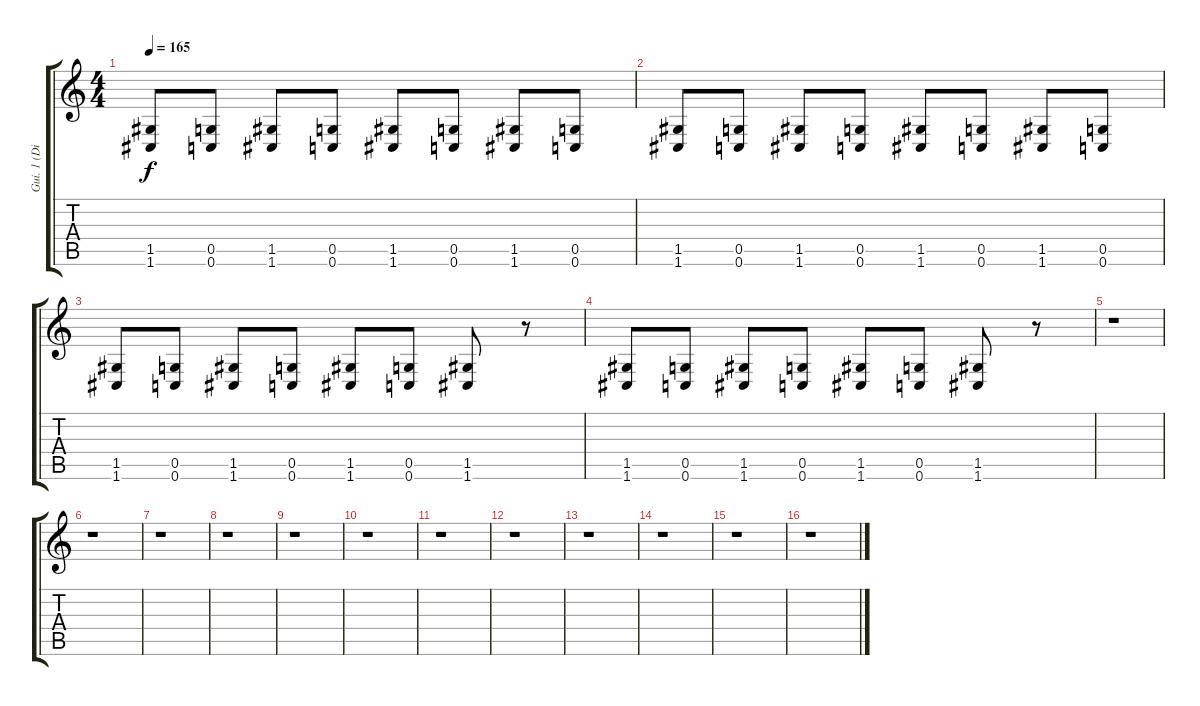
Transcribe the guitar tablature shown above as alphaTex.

\track ("Gui. 1 (Dis.)" "Gui. 1 (Di") {instrument distortionguitar}
\staff {score tabs}
\tuning (D4 A3 F3 C3 G2 C2) {hide}
\ts (4 4)
\tempo 165
\clef g2
\ks c
(1.5 1.6).8{dy f} (0.5 0.6).8 (1.5 1.6).8 (0.5 0.6).8 (1.5 1.6).8 (0.5 0.6).8 (1.5 1.6).8 (0.5 0.6).8 |
(1.5 1.6).8 (0.5 0.6).8 (1.5 1.6).8 (0.5 0.6).8 (1.5 1.6).8 (0.5 0.6).8 (1.5 1.6).8 (0.5 0.6).8 |
(1.5 1.6).8 (0.5 0.6).8 (1.5 1.6).8 (0.5 0.6).8 (1.5 1.6).8 (0.5 0.6).8 (1.5 1.6).8 r.8 |
(1.5 1.6).8 (0.5 0.6).8 (1.5 1.6).8 (0.5 0.6).8 (1.5 1.6).8 (0.5 0.6).8 (1.5 1.6).8 r.8 |
r.1 |
r.1 |
r.1 |
r.1 |
r.1 |
r.1 |
r.1 |
r.1 |
r.1 |
r.1 |
r.1 |
r.1
